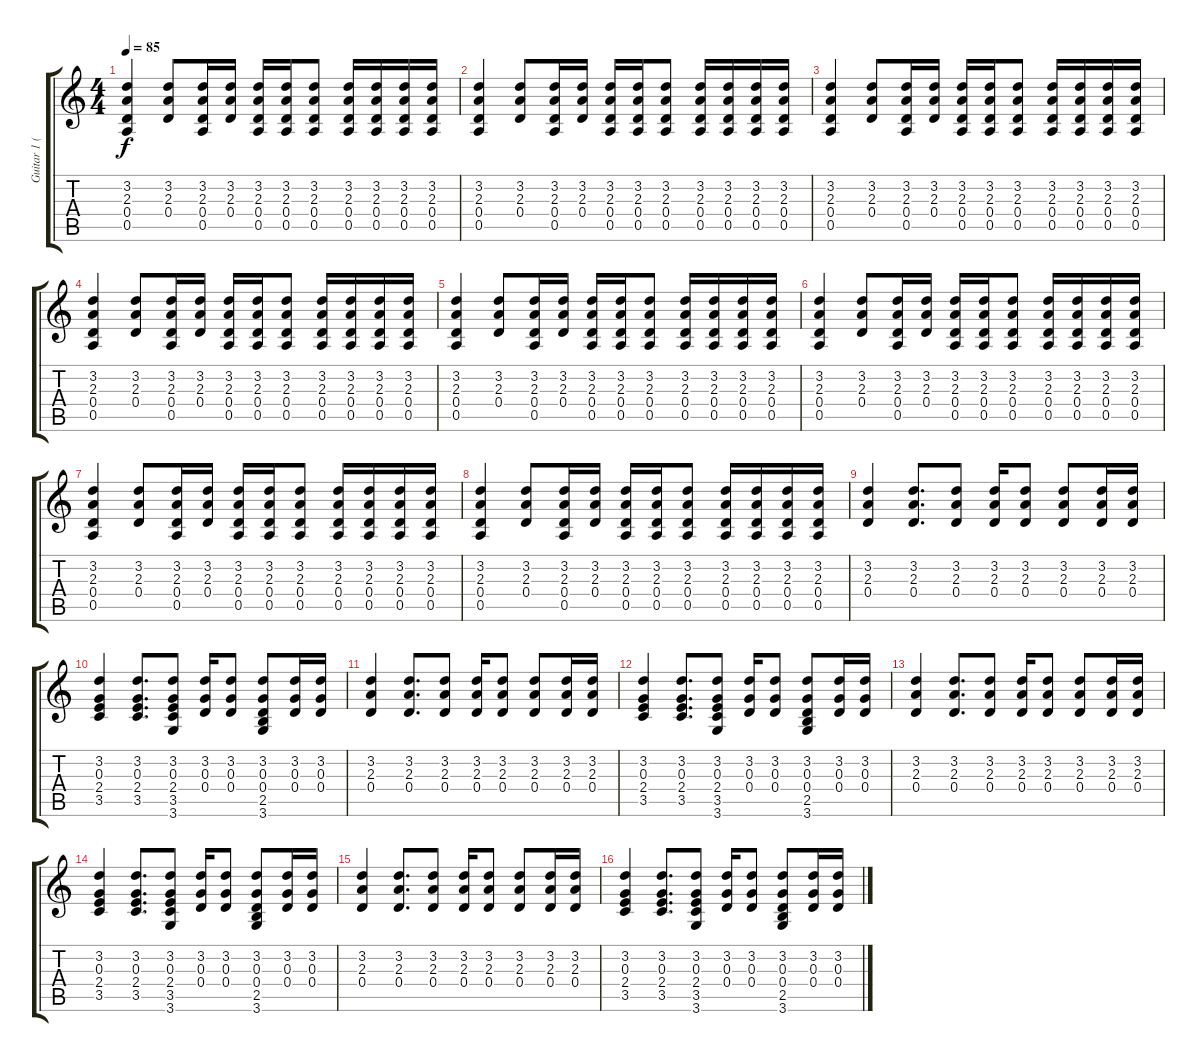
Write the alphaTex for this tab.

\track ("Guitar 1 (Gem Archer)" "Guitar 1 (") {instrument acousticguitarsteel}
\staff {score tabs}
\tuning (E4 B3 G3 D3 A2 E2) {hide}
\ts (4 4)
\tempo 85
\clef g2
\ks c
(3.2 2.3 0.4 0.5).4{dy f} (3.2 2.3 0.4).8 (3.2 2.3 0.4 0.5).16 (3.2 2.3 0.4).16 (3.2 2.3 0.4 0.5).16 (3.2 2.3 0.4 0.5).16 (3.2 2.3 0.4 0.5).8 (3.2 2.3 0.4 0.5).16 (3.2 2.3 0.4 0.5).16 (3.2 2.3 0.4 0.5).16 (3.2 2.3 0.4 0.5).16 |
(3.2 2.3 0.4 0.5).4 (3.2 2.3 0.4).8 (3.2 2.3 0.4 0.5).16 (3.2 2.3 0.4).16 (3.2 2.3 0.4 0.5).16 (3.2 2.3 0.4 0.5).16 (3.2 2.3 0.4 0.5).8 (3.2 2.3 0.4 0.5).16 (3.2 2.3 0.4 0.5).16 (3.2 2.3 0.4 0.5).16 (3.2 2.3 0.4 0.5).16 |
(3.2 2.3 0.4 0.5).4 (3.2 2.3 0.4).8 (3.2 2.3 0.4 0.5).16 (3.2 2.3 0.4).16 (3.2 2.3 0.4 0.5).16 (3.2 2.3 0.4 0.5).16 (3.2 2.3 0.4 0.5).8 (3.2 2.3 0.4 0.5).16 (3.2 2.3 0.4 0.5).16 (3.2 2.3 0.4 0.5).16 (3.2 2.3 0.4 0.5).16 |
(3.2 2.3 0.4 0.5).4 (3.2 2.3 0.4).8 (3.2 2.3 0.4 0.5).16 (3.2 2.3 0.4).16 (3.2 2.3 0.4 0.5).16 (3.2 2.3 0.4 0.5).16 (3.2 2.3 0.4 0.5).8 (3.2 2.3 0.4 0.5).16 (3.2 2.3 0.4 0.5).16 (3.2 2.3 0.4 0.5).16 (3.2 2.3 0.4 0.5).16 |
(3.2 2.3 0.4 0.5).4 (3.2 2.3 0.4).8 (3.2 2.3 0.4 0.5).16 (3.2 2.3 0.4).16 (3.2 2.3 0.4 0.5).16 (3.2 2.3 0.4 0.5).16 (3.2 2.3 0.4 0.5).8 (3.2 2.3 0.4 0.5).16 (3.2 2.3 0.4 0.5).16 (3.2 2.3 0.4 0.5).16 (3.2 2.3 0.4 0.5).16 |
(3.2 2.3 0.4 0.5).4 (3.2 2.3 0.4).8 (3.2 2.3 0.4 0.5).16 (3.2 2.3 0.4).16 (3.2 2.3 0.4 0.5).16 (3.2 2.3 0.4 0.5).16 (3.2 2.3 0.4 0.5).8 (3.2 2.3 0.4 0.5).16 (3.2 2.3 0.4 0.5).16 (3.2 2.3 0.4 0.5).16 (3.2 2.3 0.4 0.5).16 |
(3.2 2.3 0.4 0.5).4 (3.2 2.3 0.4).8 (3.2 2.3 0.4 0.5).16 (3.2 2.3 0.4).16 (3.2 2.3 0.4 0.5).16 (3.2 2.3 0.4 0.5).16 (3.2 2.3 0.4 0.5).8 (3.2 2.3 0.4 0.5).16 (3.2 2.3 0.4 0.5).16 (3.2 2.3 0.4 0.5).16 (3.2 2.3 0.4 0.5).16 |
(3.2 2.3 0.4 0.5).4 (3.2 2.3 0.4).8 (3.2 2.3 0.4 0.5).16 (3.2 2.3 0.4).16 (3.2 2.3 0.4 0.5).16 (3.2 2.3 0.4 0.5).16 (3.2 2.3 0.4 0.5).8 (3.2 2.3 0.4 0.5).16 (3.2 2.3 0.4 0.5).16 (3.2 2.3 0.4 0.5).16 (3.2 2.3 0.4 0.5).16 |
(3.2 2.3 0.4).4 (3.2 2.3 0.4).8{d} (3.2 2.3 0.4).8 (3.2 2.3 0.4).16 (3.2 2.3 0.4).8 (3.2 2.3 0.4).8 (3.2 2.3 0.4).16 (3.2 2.3 0.4).16 |
(3.2 0.3 2.4 3.5).4 (3.2 0.3 2.4 3.5).8{d} (3.2 0.3 2.4 3.5 3.6).8 (3.2 0.3 0.4).16 (3.2 0.3 0.4).8 (3.2 0.3 0.4 2.5 3.6).8 (3.2 0.3 0.4).16 (3.2 0.3 0.4).16 |
(3.2 2.3 0.4).4 (3.2 2.3 0.4).8{d} (3.2 2.3 0.4).8 (3.2 2.3 0.4).16 (3.2 2.3 0.4).8 (3.2 2.3 0.4).8 (3.2 2.3 0.4).16 (3.2 2.3 0.4).16 |
(3.2 0.3 2.4 3.5).4 (3.2 0.3 2.4 3.5).8{d} (3.2 0.3 2.4 3.5 3.6).8 (3.2 0.3 0.4).16 (3.2 0.3 0.4).8 (3.2 0.3 0.4 2.5 3.6).8 (3.2 0.3 0.4).16 (3.2 0.3 0.4).16 |
(3.2 2.3 0.4).4 (3.2 2.3 0.4).8{d} (3.2 2.3 0.4).8 (3.2 2.3 0.4).16 (3.2 2.3 0.4).8 (3.2 2.3 0.4).8 (3.2 2.3 0.4).16 (3.2 2.3 0.4).16 |
(3.2 0.3 2.4 3.5).4 (3.2 0.3 2.4 3.5).8{d} (3.2 0.3 2.4 3.5 3.6).8 (3.2 0.3 0.4).16 (3.2 0.3 0.4).8 (3.2 0.3 0.4 2.5 3.6).8 (3.2 0.3 0.4).16 (3.2 0.3 0.4).16 |
(3.2 2.3 0.4).4 (3.2 2.3 0.4).8{d} (3.2 2.3 0.4).8 (3.2 2.3 0.4).16 (3.2 2.3 0.4).8 (3.2 2.3 0.4).8 (3.2 2.3 0.4).16 (3.2 2.3 0.4).16 |
(3.2 0.3 2.4 3.5).4 (3.2 0.3 2.4 3.5).8{d} (3.2 0.3 2.4 3.5 3.6).8 (3.2 0.3 0.4).16 (3.2 0.3 0.4).8 (3.2 0.3 0.4 2.5 3.6).8 (3.2 0.3 0.4).16 (3.2 0.3 0.4).16
